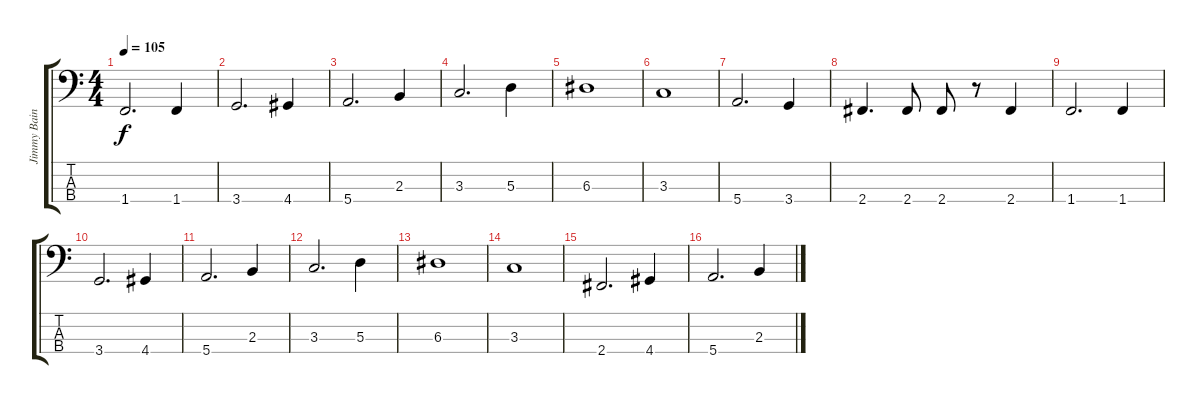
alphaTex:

\track ("Jimmy Bain" "Jimmy Bain") {instrument electricbasspick}
\staff {score tabs}
\tuning (G2 D2 A1 E1) {hide}
\ts (4 4)
\tempo 105
\clef f4
\ks c
1.4.2{d dy f} 1.4.4 |
3.4.2{d} 4.4.4 |
5.4.2{d} 2.3.4 |
3.3.2{d} 5.3.4 |
6.3.1 |
3.3.1 |
5.4.2{d} 3.4.4 |
2.4.4{d} 2.4.8 2.4.8 r.8 2.4.4 |
1.4.2{d} 1.4.4 |
3.4.2{d} 4.4.4 |
5.4.2{d} 2.3.4 |
3.3.2{d} 5.3.4 |
6.3.1 |
3.3.1 |
2.4.2{d} 4.4.4 |
5.4.2{d} 2.3.4
